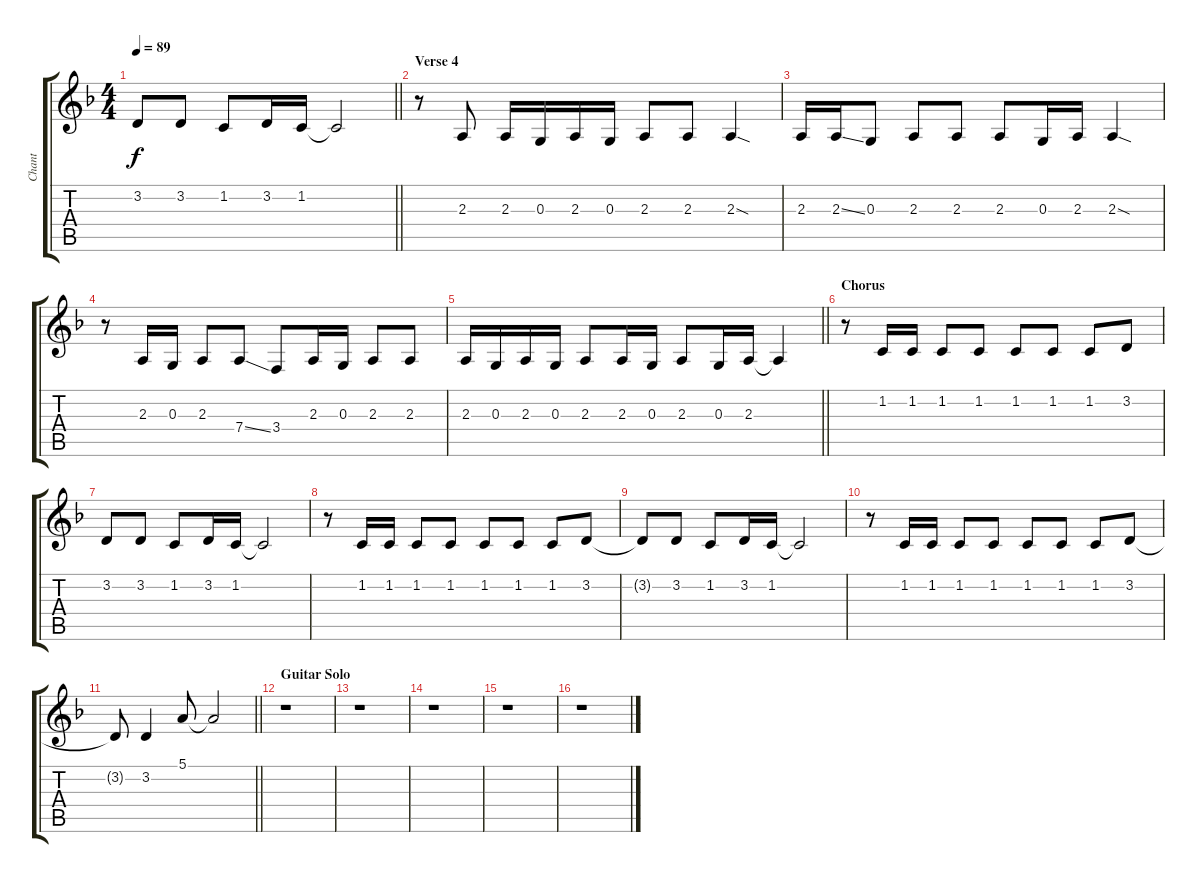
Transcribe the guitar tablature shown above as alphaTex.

\track ("Chant" "Chant") {instrument synthvoice}
\staff {score tabs}
\tuning (E4 B3 G3 D3 A2 E2) {hide}
\ts (4 4)
\tempo 89
\clef g2
\barLineRight lightlight
\ks f
3.2{t}.8{dy f} 3.2.8 1.2.8 3.2.16 1.2.16 1.2{t}.2 |
\section ("" "Verse 4")
r.8 2.3.8 2.3.16 0.3.16 2.3.16 0.3.16 2.3.8 2.3.8 2.3{sod}.4 |
2.3.16 2.3{ss}.16 0.3.8 2.3.8 2.3.8 2.3.8 0.3.16 2.3.16 2.3{sod}.4 |
r.8 2.3.16 0.3.16 2.3.8 7.4{ss}.8 3.4.8 2.3.16 0.3.16 2.3.8 2.3.8 |
\barLineRight lightlight
2.3.16 0.3.16 2.3.16 0.3.16 2.3.8 2.3.16 0.3.16 2.3.8 0.3.16 2.3.16 2.3{t}.4 |
\section ("" "Chorus")
r.8 1.2.16 1.2.16 1.2.8 1.2.8 1.2.8 1.2.8 1.2.8 3.2.8 |
3.2.8 3.2.8 1.2.8 3.2.16 1.2.16 1.2{t}.2 |
r.8 1.2.16 1.2.16 1.2.8 1.2.8 1.2.8 1.2.8 1.2.8 3.2.8 |
3.2{t}.8 3.2.8 1.2.8 3.2.16 1.2.16 1.2{t}.2 |
r.8 1.2.16 1.2.16 1.2.8 1.2.8 1.2.8 1.2.8 1.2.8 3.2.8 |
\barLineRight lightlight
3.2{t}.8 3.2.4 5.1.8 5.1{t}.2 |
\section ("" "Guitar Solo")
r.1 |
r.1 |
r.1 |
r.1 |
r.1
